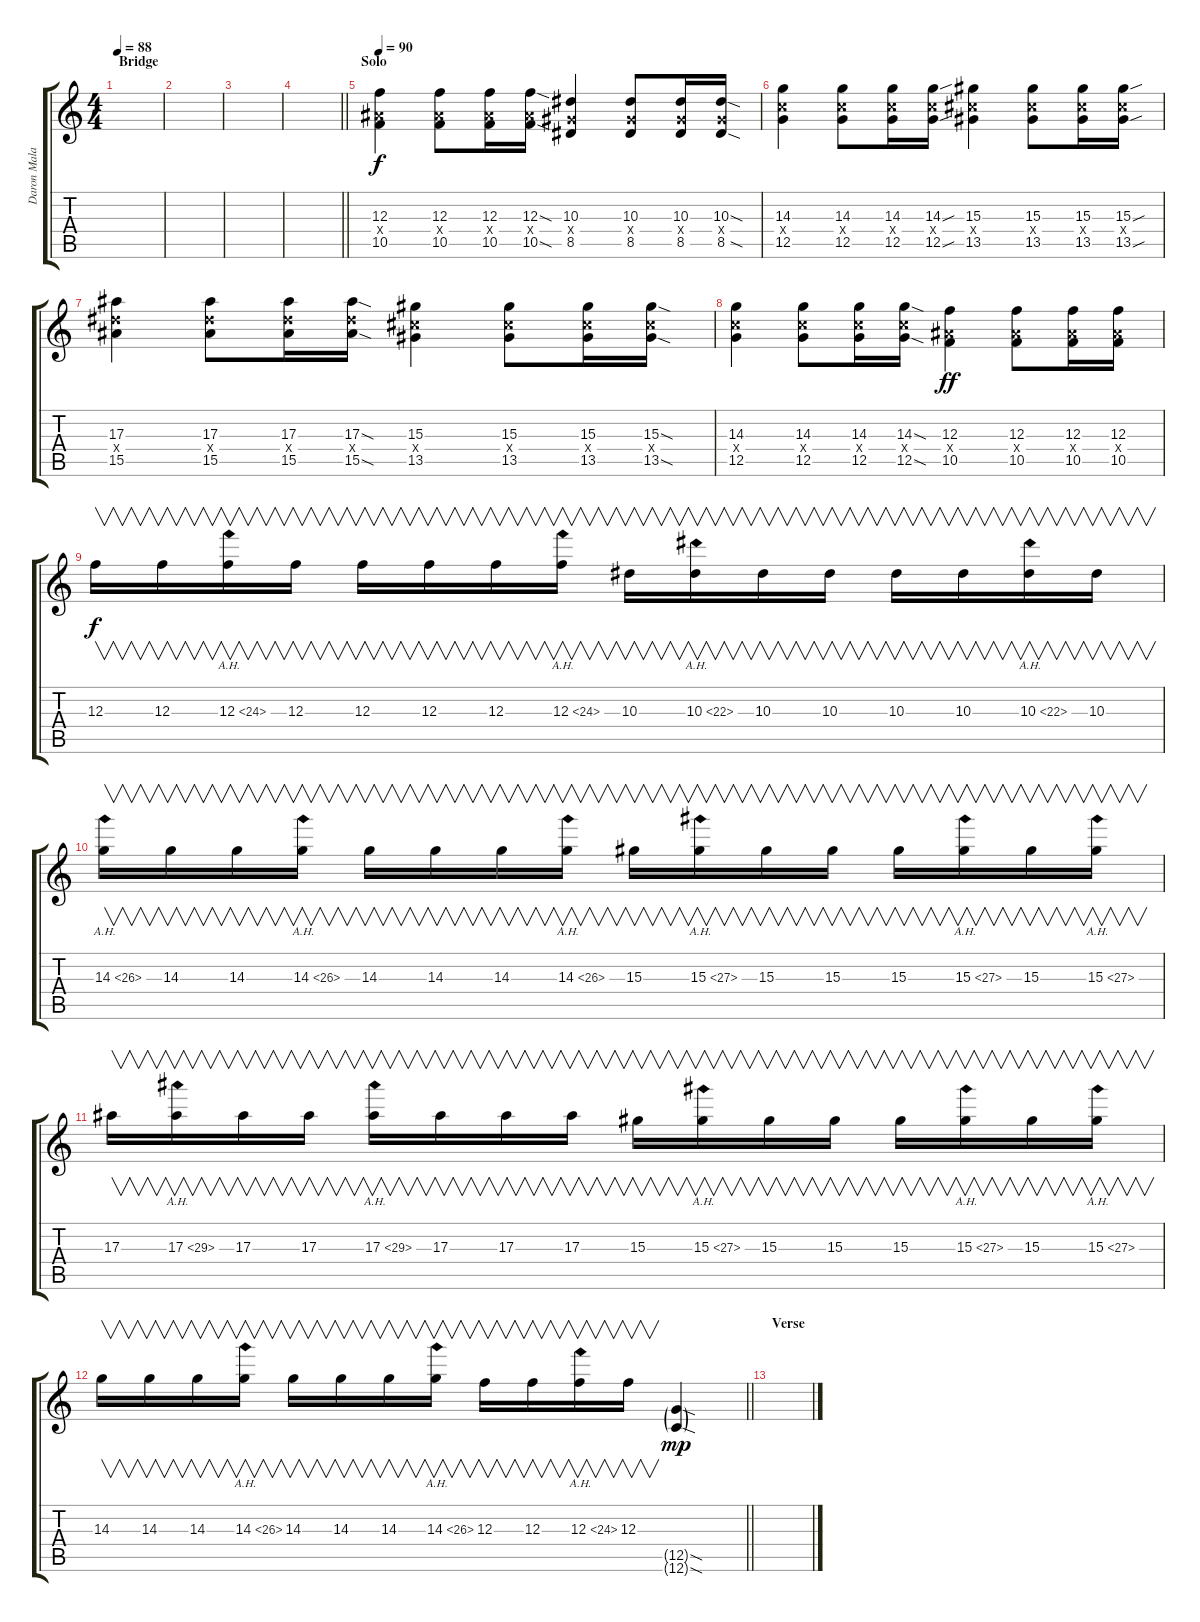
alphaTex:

\track ("Daron Malakian" "Daron Mala") {instrument distortionguitar}
\staff {score tabs}
\tuning (D4 A3 F3 C3 G2 C2) {hide}
\ts (4 4)
\section ("" "Bridge")
\tempo 88
\clef g2
\ks c
|
|
|
\barLineRight lightlight
|
\section ("" "Solo")
\tempo 90
(12.3 10.4{x} 10.5).4 (12.3 10.4{x} 10.5).8 (12.3 10.4{x} 10.5).16 (12.3{sod} 10.4{x} 10.5{sod}).16 (10.3 8.4{x} 8.5).4 (10.3 8.4{x} 8.5).8 (10.3 8.4{x} 8.5).16 (10.3{sod} 8.4{x} 8.5{sod}).16 |
(14.3 12.4{x} 12.5).4{dy f} (14.3 12.4{x} 12.5).8 (14.3 12.4{x} 12.5).16 (14.3{sou} 12.4{x} 12.5{sou}).16 (15.3 13.4{x} 13.5).4 (15.3 13.4{x} 13.5).8 (15.3 13.4{x} 13.5).16 (15.3{sou} 13.4{x} 13.5{sou}).16 |
(17.3 15.4{x} 15.5).4 (17.3 15.4{x} 15.5).8 (17.3 15.4{x} 15.5).16 (17.3{sod} 15.4{x} 15.5{sod}).16 (15.3 13.4{x} 13.5).4 (15.3 13.4{x} 13.5).8 (15.3 13.4{x} 13.5).16 (15.3{sod} 13.4{x} 13.5{sod}).16 |
(14.3 12.4{x} 12.5).4 (14.3 12.4{x} 12.5).8 (14.3 12.4{x} 12.5).16 (14.3{sod} 12.4{x} 12.5{sod}).16 (12.3 10.4{x} 10.5).4{dy ff} (12.3 10.4{x} 10.5).8 (12.3 10.4{x} 10.5).16 (12.3 10.4{x} 10.5).16 |
12.3.16{v dy f} 12.3.16{v} 12.3{ah 12}.16{v} 12.3.16{v} 12.3.16{v} 12.3.16{v} 12.3.16{v} 12.3{ah 12}.16{v} 10.3.16{v} 10.3{ah 12}.16{v} 10.3.16{v} 10.3.16{v} 10.3.16{v} 10.3.16{v} 10.3{ah 12}.16{v} 10.3.16{v} |
14.3{ah 12}.16{v} 14.3.16{v} 14.3.16{v} 14.3{ah 12}.16{v} 14.3.16{v} 14.3.16{v} 14.3.16{v} 14.3{ah 12}.16{v} 15.3.16{v} 15.3{ah 12}.16{v} 15.3.16{v} 15.3.16{v} 15.3.16{v} 15.3{ah 12}.16{v} 15.3.16{v} 15.3{ah 12}.16{v} |
17.3.16{v} 17.3{ah 12}.16{v} 17.3.16{v} 17.3.16{v} 17.3{ah 12}.16{v} 17.3.16{v} 17.3.16{v} 17.3.16{v} 15.3.16{v} 15.3{ah 12}.16{v} 15.3.16{v} 15.3.16{v} 15.3.16{v} 15.3{ah 12}.16{v} 15.3.16{v} 15.3{ah 12}.16{v} |
\barLineRight lightlight
14.3.16{v} 14.3.16{v} 14.3.16{v} 14.3{ah 12}.16{v} 14.3.16{v} 14.3.16{v} 14.3.16{v} 14.3{ah 12}.16{v} 12.3.16{v} 12.3.16{v} 12.3{ah 12}.16{v} 12.3.16{v} (12.5{sod g} 12.6{sod g}).4{dy mp} |
\section ("" "Verse")
